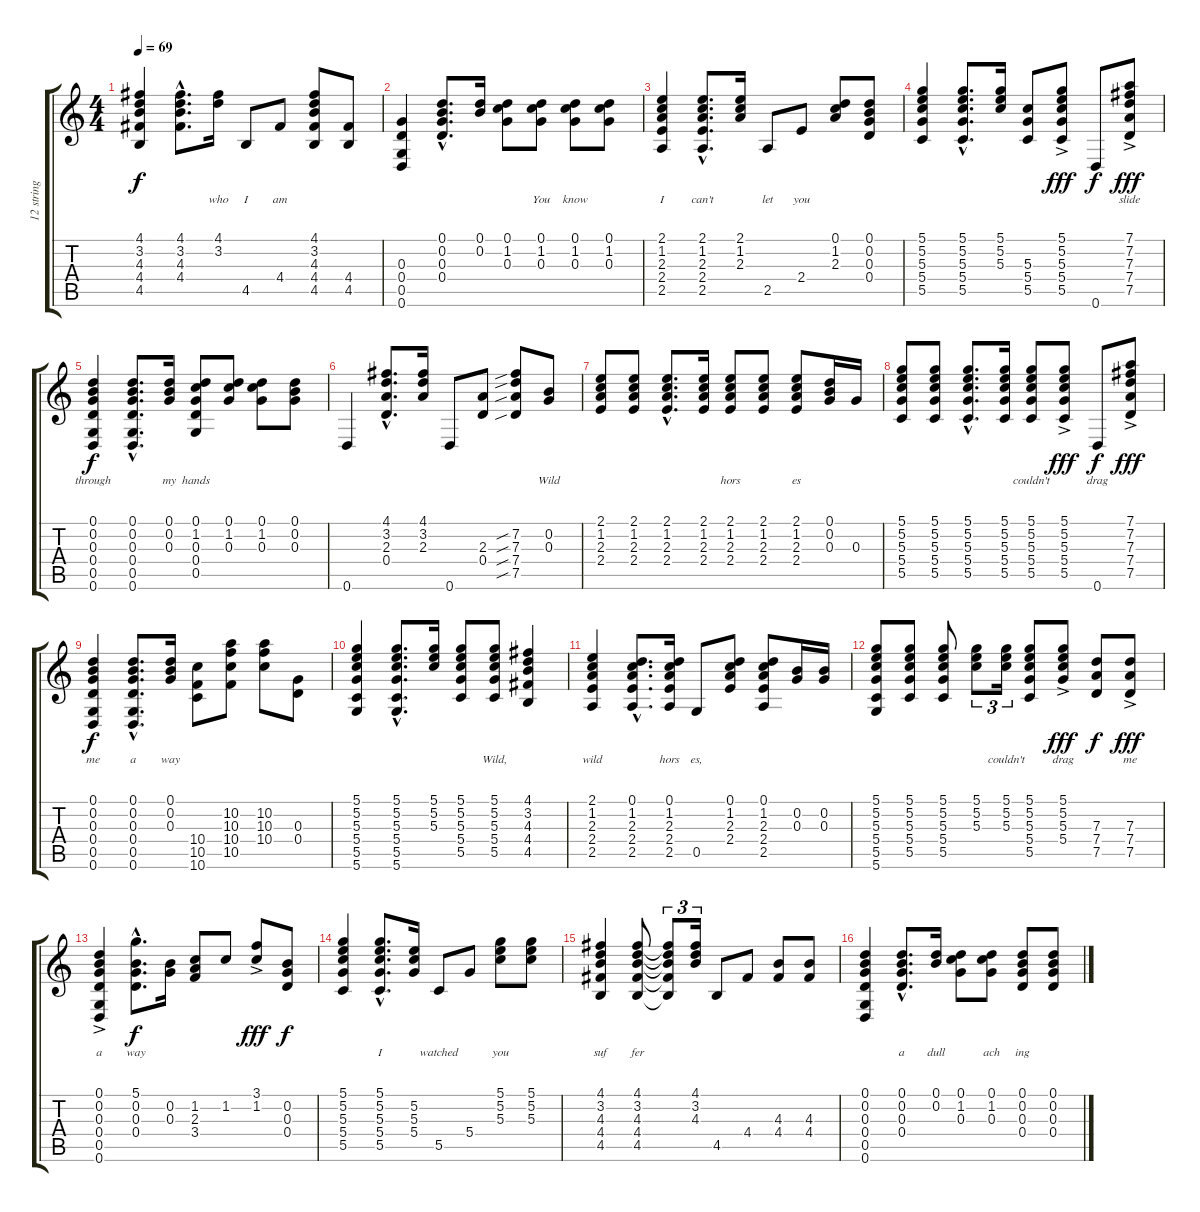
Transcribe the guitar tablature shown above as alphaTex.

\track ("12 string Open G" "12 string ") {instrument acousticguitarsteel}
\staff {score tabs}
\tuning (D4 B3 G3 D3 G2 D2) {hide}
\ts (4 4)
\tempo 69
\clef g2
\ks c
(4.1 3.2 4.3 4.4 4.5).4{lyrics (0 "") lyrics (1 "") lyrics (2 "") lyrics (3 "") lyrics (4 "") dy f} (4.1{hac} 3.2{hac} 4.3{hac} 4.4{hac}).8{d lyrics (0 "") lyrics (1 "") lyrics (2 "") lyrics (3 "") lyrics (4 "")} (4.1 3.2).16{lyrics (0 "who") lyrics (1 "") lyrics (2 "") lyrics (3 "") lyrics (4 "")} 4.5.8{lyrics (0 "I") lyrics (1 "") lyrics (2 "") lyrics (3 "") lyrics (4 "")} 4.4.8{lyrics (0 "am") lyrics (1 "") lyrics (2 "") lyrics (3 "") lyrics (4 "")} (4.1 3.2 4.3 4.4 4.5).8{lyrics (0 "") lyrics (1 "") lyrics (2 "") lyrics (3 "") lyrics (4 "")} (4.4 4.5).8{lyrics (0 "") lyrics (1 "") lyrics (2 "") lyrics (3 "") lyrics (4 "")} |
(0.3 0.4 0.5 0.6).4{lyrics (0 "") lyrics (1 "") lyrics (2 "") lyrics (3 "") lyrics (4 "")} (0.1{hac} 0.2{hac} 0.3{hac} 0.4{hac}).8{d lyrics (0 "") lyrics (1 "") lyrics (2 "") lyrics (3 "") lyrics (4 "")} (0.1 0.2).16{lyrics (0 "") lyrics (1 "") lyrics (2 "") lyrics (3 "") lyrics (4 "")} (0.1 1.2 0.3).8{lyrics (0 "") lyrics (1 "") lyrics (2 "") lyrics (3 "") lyrics (4 "")} (0.1 1.2 0.3).8{lyrics (0 "You") lyrics (1 "") lyrics (2 "") lyrics (3 "") lyrics (4 "")} (0.1 1.2 0.3).8{lyrics (0 "know") lyrics (1 "") lyrics (2 "") lyrics (3 "") lyrics (4 "")} (0.1 1.2 0.3).8{lyrics (0 "") lyrics (1 "") lyrics (2 "") lyrics (3 "") lyrics (4 "")} |
(2.1 1.2 2.3 2.4 2.5).4{lyrics (0 "I") lyrics (1 "") lyrics (2 "") lyrics (3 "") lyrics (4 "")} (2.1{hac} 1.2{hac} 2.3{hac} 2.4{hac} 2.5{hac}).8{d lyrics (0 "can't") lyrics (1 "") lyrics (2 "") lyrics (3 "") lyrics (4 "")} (2.1 1.2 2.3).16{lyrics (0 "") lyrics (1 "") lyrics (2 "") lyrics (3 "") lyrics (4 "")} 2.5.8{lyrics (0 "let") lyrics (1 "") lyrics (2 "") lyrics (3 "") lyrics (4 "")} 2.4.8{lyrics (0 "you") lyrics (1 "") lyrics (2 "") lyrics (3 "") lyrics (4 "")} (0.1 1.2 2.3).8{lyrics (0 "") lyrics (1 "") lyrics (2 "") lyrics (3 "") lyrics (4 "")} (0.1 0.2 0.3 0.4).8{lyrics (0 "") lyrics (1 "") lyrics (2 "") lyrics (3 "") lyrics (4 "")} |
(5.1 5.2 5.3 5.4 5.5).4{lyrics (0 "") lyrics (1 "") lyrics (2 "") lyrics (3 "") lyrics (4 "")} (5.1{hac} 5.2{hac} 5.3{hac} 5.4{hac} 5.5{hac}).8{d lyrics (0 "") lyrics (1 "") lyrics (2 "") lyrics (3 "") lyrics (4 "")} (5.1 5.2 5.3).16{lyrics (0 "") lyrics (1 "") lyrics (2 "") lyrics (3 "") lyrics (4 "")} (5.3 5.4 5.5).8{lyrics (0 "") lyrics (1 "") lyrics (2 "") lyrics (3 "") lyrics (4 "")} (5.1{ac} 5.2{ac} 5.3{ac} 5.4{ac} 5.5{ac}).8{lyrics (0 "") lyrics (1 "") lyrics (2 "") lyrics (3 "") lyrics (4 "") dy fff} 0.6.8{lyrics (0 "") lyrics (1 "") lyrics (2 "") lyrics (3 "") lyrics (4 "") dy f} (7.1{ac} 7.2{ac} 7.3{ac} 7.4{ac} 7.5{ac}).8{lyrics (0 "slide") lyrics (1 "") lyrics (2 "") lyrics (3 "") lyrics (4 "") dy fff} |
(0.1 0.2 0.3 0.4 0.5 0.6).4{lyrics (0 "through") lyrics (1 "") lyrics (2 "") lyrics (3 "") lyrics (4 "") dy f} (0.1{hac} 0.2{hac} 0.3{hac} 0.4{hac} 0.5{hac} 0.6{hac}).8{d lyrics (0 "") lyrics (1 "") lyrics (2 "") lyrics (3 "") lyrics (4 "")} (0.1 0.2 0.3).16{lyrics (0 "my") lyrics (1 "") lyrics (2 "") lyrics (3 "") lyrics (4 "")} (0.1 1.2 0.3 0.4 0.5).8{lyrics (0 "hands") lyrics (1 "") lyrics (2 "") lyrics (3 "") lyrics (4 "")} (0.1 1.2 0.3).8{lyrics (0 "") lyrics (1 "") lyrics (2 "") lyrics (3 "") lyrics (4 "")} (0.1 1.2 0.3).8{lyrics (0 "") lyrics (1 "") lyrics (2 "") lyrics (3 "") lyrics (4 "")} (0.1 0.2 0.3).8{lyrics (0 "") lyrics (1 "") lyrics (2 "") lyrics (3 "") lyrics (4 "")} |
0.6.4{lyrics (0 "") lyrics (1 "") lyrics (2 "") lyrics (3 "") lyrics (4 "")} (4.1{hac} 3.2{hac} 2.3{hac} 0.4{hac}).8{d lyrics (0 "") lyrics (1 "") lyrics (2 "") lyrics (3 "") lyrics (4 "")} (4.1 3.2 2.3).16{lyrics (0 "") lyrics (1 "") lyrics (2 "") lyrics (3 "") lyrics (4 "")} 0.6.8{lyrics (0 "") lyrics (1 "") lyrics (2 "") lyrics (3 "") lyrics (4 "")} (2.3 0.4).8{lyrics (0 "") lyrics (1 "") lyrics (2 "") lyrics (3 "") lyrics (4 "")} (7.2{sib} 7.3{sib} 7.4{sib} 7.5{sib}).8{lyrics (0 "") lyrics (1 "") lyrics (2 "") lyrics (3 "") lyrics (4 "")} (0.2 0.3).8{lyrics (0 "Wild") lyrics (1 "") lyrics (2 "") lyrics (3 "") lyrics (4 "")} |
(2.1 1.2 2.3 2.4).8{lyrics (0 "") lyrics (1 "") lyrics (2 "") lyrics (3 "") lyrics (4 "")} (2.1 1.2 2.3 2.4).8{lyrics (0 "") lyrics (1 "") lyrics (2 "") lyrics (3 "") lyrics (4 "")} (2.1{hac} 1.2{hac} 2.3{hac} 2.4{hac}).8{d lyrics (0 "") lyrics (1 "") lyrics (2 "") lyrics (3 "") lyrics (4 "")} (2.1 1.2 2.3 2.4).16{lyrics (0 "") lyrics (1 "") lyrics (2 "") lyrics (3 "") lyrics (4 "")} (2.1 1.2 2.3 2.4).8{lyrics (0 "hors") lyrics (1 "") lyrics (2 "") lyrics (3 "") lyrics (4 "")} (2.1 1.2 2.3 2.4).8{lyrics (0 "") lyrics (1 "") lyrics (2 "") lyrics (3 "") lyrics (4 "")} (2.1 1.2 2.3 2.4).8{lyrics (0 "es") lyrics (1 "") lyrics (2 "") lyrics (3 "") lyrics (4 "")} (0.1 0.2 0.3).16{lyrics (0 "") lyrics (1 "") lyrics (2 "") lyrics (3 "") lyrics (4 "")} 0.3.16{lyrics (0 "") lyrics (1 "") lyrics (2 "") lyrics (3 "") lyrics (4 "")} |
(5.1 5.2 5.3 5.4 5.5).8{lyrics (0 "") lyrics (1 "") lyrics (2 "") lyrics (3 "") lyrics (4 "")} (5.1 5.2 5.3 5.4 5.5).8{lyrics (0 "") lyrics (1 "") lyrics (2 "") lyrics (3 "") lyrics (4 "")} (5.1{hac} 5.2{hac} 5.3{hac} 5.4{hac} 5.5{hac}).8{d lyrics (0 "") lyrics (1 "") lyrics (2 "") lyrics (3 "") lyrics (4 "")} (5.1 5.2 5.3 5.4 5.5).16{lyrics (0 "") lyrics (1 "") lyrics (2 "") lyrics (3 "") lyrics (4 "")} (5.1 5.2 5.3 5.4 5.5).8{lyrics (0 "couldn't") lyrics (1 "") lyrics (2 "") lyrics (3 "") lyrics (4 "")} (5.1{ac} 5.2{ac} 5.3{ac} 5.4{ac} 5.5{ac}).8{lyrics (0 "") lyrics (1 "") lyrics (2 "") lyrics (3 "") lyrics (4 "") dy fff} 0.6.8{lyrics (0 "drag") lyrics (1 "") lyrics (2 "") lyrics (3 "") lyrics (4 "") dy f} (7.1{ac} 7.2{ac} 7.3{ac} 7.4{ac} 7.5{ac}).8{lyrics (0 "") lyrics (1 "") lyrics (2 "") lyrics (3 "") lyrics (4 "") dy fff} |
(0.1 0.2 0.3 0.4 0.5 0.6).4{lyrics (0 "me") lyrics (1 "") lyrics (2 "") lyrics (3 "") lyrics (4 "") dy f} (0.1{hac} 0.2{hac} 0.3{hac} 0.4{hac} 0.5{hac} 0.6{hac}).8{d lyrics (0 "a") lyrics (1 "") lyrics (2 "") lyrics (3 "") lyrics (4 "")} (0.1 0.2 0.3).16{lyrics (0 "way") lyrics (1 "") lyrics (2 "") lyrics (3 "") lyrics (4 "")} (10.4 10.5 10.6).8{lyrics (0 "") lyrics (1 "") lyrics (2 "") lyrics (3 "") lyrics (4 "")} (10.2 10.3 10.4 10.5).8{lyrics (0 "") lyrics (1 "") lyrics (2 "") lyrics (3 "") lyrics (4 "")} (10.2 10.3 10.4).8{lyrics (0 "") lyrics (1 "") lyrics (2 "") lyrics (3 "") lyrics (4 "")} (0.3 0.4).8{lyrics (0 "") lyrics (1 "") lyrics (2 "") lyrics (3 "") lyrics (4 "")} |
(5.1 5.2 5.3 5.4 5.5 5.6).4{lyrics (0 "") lyrics (1 "") lyrics (2 "") lyrics (3 "") lyrics (4 "")} (5.1{hac} 5.2{hac} 5.3{hac} 5.4{hac} 5.5{hac} 5.6{hac}).8{d lyrics (0 "") lyrics (1 "") lyrics (2 "") lyrics (3 "") lyrics (4 "")} (5.1 5.2 5.3).16{lyrics (0 "") lyrics (1 "") lyrics (2 "") lyrics (3 "") lyrics (4 "")} (5.1 5.2 5.3 5.4 5.5).8{lyrics (0 "") lyrics (1 "") lyrics (2 "") lyrics (3 "") lyrics (4 "")} (5.1 5.2 5.3 5.4 5.5).8{lyrics (0 "Wild,") lyrics (1 "") lyrics (2 "") lyrics (3 "") lyrics (4 "")} (4.1 3.2 4.3 4.4 4.5).4{lyrics (0 "") lyrics (1 "") lyrics (2 "") lyrics (3 "") lyrics (4 "")} |
(2.1 1.2 2.3 2.4 2.5).4{lyrics (0 "wild") lyrics (1 "") lyrics (2 "") lyrics (3 "") lyrics (4 "")} (0.1{hac} 1.2{hac} 2.3{hac} 2.4{hac} 2.5{hac}).8{d lyrics (0 "") lyrics (1 "") lyrics (2 "") lyrics (3 "") lyrics (4 "")} (0.1 1.2 2.3 2.4 2.5).16{lyrics (0 "hors") lyrics (1 "") lyrics (2 "") lyrics (3 "") lyrics (4 "")} 0.5.8{lyrics (0 "es,") lyrics (1 "") lyrics (2 "") lyrics (3 "") lyrics (4 "")} (0.1 1.2 2.3 2.4).8{lyrics (0 "") lyrics (1 "") lyrics (2 "") lyrics (3 "") lyrics (4 "")} (0.1 1.2 2.3 2.4 2.5).8{lyrics (0 "") lyrics (1 "") lyrics (2 "") lyrics (3 "") lyrics (4 "")} (0.2 0.3).16{lyrics (0 "") lyrics (1 "") lyrics (2 "") lyrics (3 "") lyrics (4 "")} (0.2 0.3).16{lyrics (0 "") lyrics (1 "") lyrics (2 "") lyrics (3 "") lyrics (4 "")} |
(5.1 5.2 5.3 5.4 5.5 5.6).8{lyrics (0 "") lyrics (1 "") lyrics (2 "") lyrics (3 "") lyrics (4 "")} (5.1 5.2 5.3 5.4 5.5).8{lyrics (0 "") lyrics (1 "") lyrics (2 "") lyrics (3 "") lyrics (4 "")} (5.1 5.2 5.3 5.4 5.5).8{lyrics (0 "") lyrics (1 "") lyrics (2 "") lyrics (3 "") lyrics (4 "")} (5.1 5.2 5.3).8{tu (3 2) lyrics (0 "") lyrics (1 "") lyrics (2 "") lyrics (3 "") lyrics (4 "")} (5.1 5.2 5.3).16{tu (3 2) lyrics (0 "couldn't") lyrics (1 "") lyrics (2 "") lyrics (3 "") lyrics (4 "")} (5.1 5.2 5.3 5.4 5.5).8{lyrics (0 "") lyrics (1 "") lyrics (2 "") lyrics (3 "") lyrics (4 "")} (5.1{ac} 5.2{ac} 5.3{ac} 5.4{ac}).8{lyrics (0 "drag") lyrics (1 "") lyrics (2 "") lyrics (3 "") lyrics (4 "") dy fff} (7.3 7.4 7.5).8{lyrics (0 "") lyrics (1 "") lyrics (2 "") lyrics (3 "") lyrics (4 "") dy f} (7.3{ac} 7.4 7.5{ac}).8{lyrics (0 "me") lyrics (1 "") lyrics (2 "") lyrics (3 "") lyrics (4 "") dy fff} |
(0.1{ac} 0.2{ac} 0.3{ac} 0.4{ac} 0.5{ac} 0.6{ac}).4{lyrics (0 "a") lyrics (1 "") lyrics (2 "") lyrics (3 "") lyrics (4 "")} (5.1{hac} 0.2{hac} 0.3{hac} 0.4{hac}).8{d lyrics (0 "way") lyrics (1 "") lyrics (2 "") lyrics (3 "") lyrics (4 "") dy f} (0.2 0.3).16{lyrics (0 "") lyrics (1 "") lyrics (2 "") lyrics (3 "") lyrics (4 "")} (1.2 2.3 3.4).8{lyrics (0 "") lyrics (1 "") lyrics (2 "") lyrics (3 "") lyrics (4 "")} 1.2.8{lyrics (0 "") lyrics (1 "") lyrics (2 "") lyrics (3 "") lyrics (4 "")} (3.1{ac} 1.2{ac}).8{lyrics (0 "") lyrics (1 "") lyrics (2 "") lyrics (3 "") lyrics (4 "") dy fff} (0.2 0.3 0.4).8{lyrics (0 "") lyrics (1 "") lyrics (2 "") lyrics (3 "") lyrics (4 "") dy f} |
(5.1 5.2 5.3 5.4 5.5).4{lyrics (0 "") lyrics (1 "") lyrics (2 "") lyrics (3 "") lyrics (4 "")} (5.1{hac} 5.2{hac} 5.3{hac} 5.4{hac} 5.5{hac}).8{d lyrics (0 "I") lyrics (1 "") lyrics (2 "") lyrics (3 "") lyrics (4 "")} (5.2 5.3 5.4).16{lyrics (0 "") lyrics (1 "") lyrics (2 "") lyrics (3 "") lyrics (4 "")} 5.5.8{lyrics (0 "watched") lyrics (1 "") lyrics (2 "") lyrics (3 "") lyrics (4 "")} 5.4.8{lyrics (0 "") lyrics (1 "") lyrics (2 "") lyrics (3 "") lyrics (4 "")} (5.1 5.2 5.3).8{lyrics (0 "you") lyrics (1 "") lyrics (2 "") lyrics (3 "") lyrics (4 "")} (5.1 5.2 5.3).8{lyrics (0 "") lyrics (1 "") lyrics (2 "") lyrics (3 "") lyrics (4 "")} |
(4.1 3.2 4.3 4.4 4.5).4{lyrics (0 "suf") lyrics (1 "") lyrics (2 "") lyrics (3 "") lyrics (4 "")} (4.1 3.2 4.3 4.4 4.5).8{lyrics (0 "fer") lyrics (1 "") lyrics (2 "") lyrics (3 "") lyrics (4 "")} (4.1{t} 3.2{t} 4.3{t} 4.4{t} 4.5{t}).8{tu (3 2) lyrics (0 "") lyrics (1 "") lyrics (2 "") lyrics (3 "") lyrics (4 "")} (4.1 3.2 4.3).16{tu (3 2) lyrics (0 "") lyrics (1 "") lyrics (2 "") lyrics (3 "") lyrics (4 "")} 4.5.8{lyrics (0 "") lyrics (1 "") lyrics (2 "") lyrics (3 "") lyrics (4 "")} 4.4.8{lyrics (0 "") lyrics (1 "") lyrics (2 "") lyrics (3 "") lyrics (4 "")} (4.3 4.4).8{lyrics (0 "") lyrics (1 "") lyrics (2 "") lyrics (3 "") lyrics (4 "")} (4.3 4.4).8{lyrics (0 "") lyrics (1 "") lyrics (2 "") lyrics (3 "") lyrics (4 "")} |
(0.1 0.2 0.3 0.4 0.5 0.6).4{lyrics (0 "") lyrics (1 "") lyrics (2 "") lyrics (3 "") lyrics (4 "")} (0.1{hac} 0.2{hac} 0.3{hac} 0.4{hac}).8{d lyrics (0 "a") lyrics (1 "") lyrics (2 "") lyrics (3 "") lyrics (4 "")} (0.1 0.2).16{lyrics (0 "dull") lyrics (1 "") lyrics (2 "") lyrics (3 "") lyrics (4 "")} (0.1 1.2 0.3).8{lyrics (0 "") lyrics (1 "") lyrics (2 "") lyrics (3 "") lyrics (4 "")} (0.1 1.2 0.3).8{lyrics (0 "ach") lyrics (1 "") lyrics (2 "") lyrics (3 "") lyrics (4 "")} (0.1 0.2 0.3 0.4).8{lyrics (0 "ing") lyrics (1 "") lyrics (2 "") lyrics (3 "") lyrics (4 "")} (0.1 0.2 0.3 0.4).8{lyrics (0 "") lyrics (1 "") lyrics (2 "") lyrics (3 "") lyrics (4 "")}
